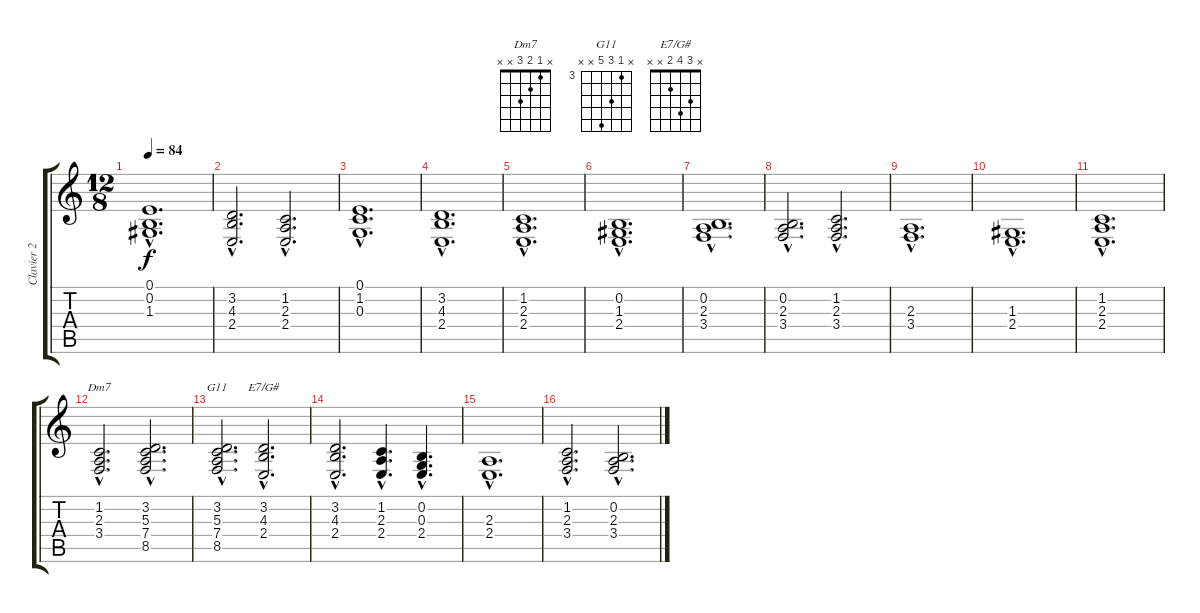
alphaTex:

\track ("Clavier 2" "Clavier 2") {instrument synthstrings1}
\staff {score tabs}
\tuning (E4 B3 G3 D3 A2 E2) {hide}
\chord ("Dm7" x 1 2 3 x x)
\chord ("G11" x 3 5 7 x x) {firstfret 3}
\chord ("E7/G#" x 3 4 2 x x)
\ts (12 8)
\tempo 84
\clef g2
\ks c
(0.1{hac} 0.2{hac} 1.3{hac}).1{d dy f} |
(3.2{hac} 4.3{hac} 2.4{hac}).2{d} (1.2{hac} 2.3{hac} 2.4{hac}).2{d} |
(0.1{hac} 1.2{hac} 0.3{hac}).1{d} |
(3.2{hac} 4.3{hac} 2.4{hac}).1{d} |
(1.2{hac} 2.3{hac} 2.4{hac}).1{d} |
(0.2{hac} 1.3{hac} 2.4{hac}).1{d} |
(0.2{hac} 2.3{hac} 3.4{hac}).1{d} |
(0.2{hac} 2.3{hac} 3.4{hac}).2{d} (1.2{hac} 2.3{hac} 3.4{hac}).2{d} |
(2.3{hac} 3.4{hac}).1{d} |
(1.3{hac} 2.4{hac}).1{d} |
(1.2{hac} 2.3{hac} 2.4{hac}).1{d} |
(1.2{hac} 2.3{hac} 3.4{hac}).2{d ch "Dm7"} (3.2{hac} 5.3{hac} 7.4{hac} 8.5{hac}).2{d} |
(3.2{hac} 5.3{hac} 7.4{hac} 8.5{hac}).2{d ch "G11"} (3.2{hac} 4.3{hac} 2.4{hac}).2{d ch "E7/G#"} |
(3.2{hac} 4.3{hac} 2.4{hac}).2{d} (1.2{hac} 2.3{hac} 2.4{hac}).4{d} (0.2{hac} 0.3{hac} 2.4{hac}).4{d} |
(2.3{hac} 2.4{hac}).1{d} |
(1.2{hac} 2.3{hac} 3.4{hac}).2{d} (0.2{hac} 2.3{hac} 3.4{hac}).2{d}
